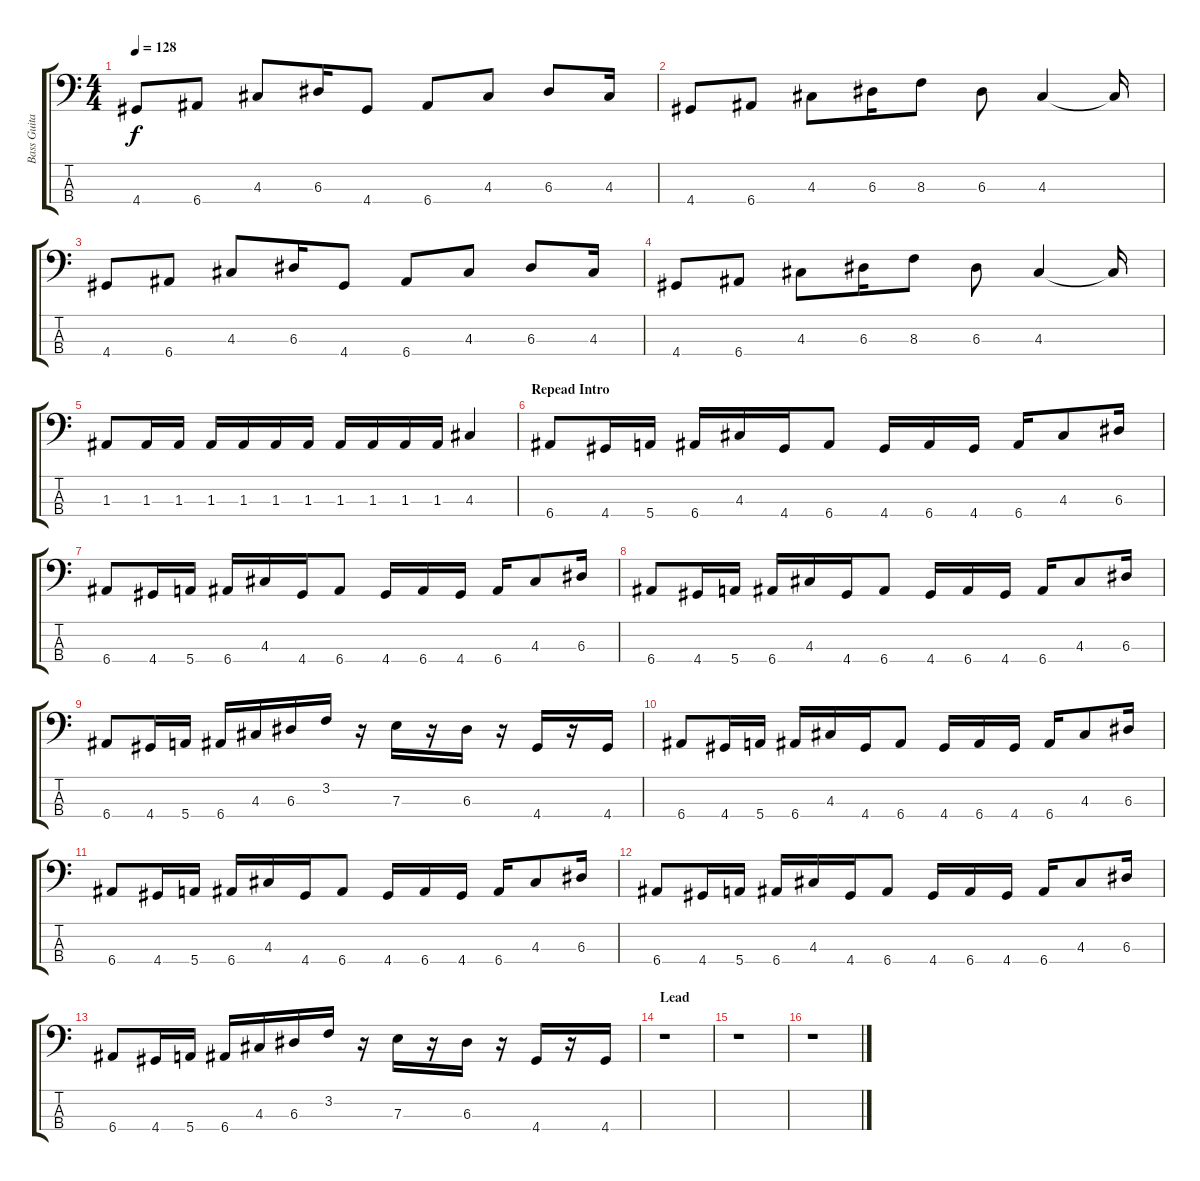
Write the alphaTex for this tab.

\track ("Bass Guitar" "Bass Guita") {instrument fretlessbass}
\staff {score tabs}
\tuning (G2 D2 A1 E1) {hide}
\ts (4 4)
\tempo 128
\clef f4
\ks c
4.4.8{dy f} 6.4.8 4.3.8 6.3.16 4.4.8 6.4.8 4.3.8 6.3.8 4.3.16 |
4.4.8 6.4.8 4.3.8 6.3.16 8.3.8 6.3.8 4.3.4 4.3{t}.16 |
4.4.8 6.4.8 4.3.8 6.3.16 4.4.8 6.4.8 4.3.8 6.3.8 4.3.16 |
4.4.8 6.4.8 4.3.8 6.3.16 8.3.8 6.3.8 4.3.4 4.3{t}.16 |
1.3.8 1.3.16 1.3.16 1.3.16 1.3.16 1.3.16 1.3.16 1.3.16 1.3.16 1.3.16 1.3.16 4.3.4 |
\section ("" "Repead Intro")
6.4.8 4.4.16 5.4.16 6.4.16 4.3.16 4.4.16 6.4.8 4.4.16 6.4.16 4.4.16 6.4.16 4.3.8 6.3.16 |
6.4.8 4.4.16 5.4.16 6.4.16 4.3.16 4.4.16 6.4.8 4.4.16 6.4.16 4.4.16 6.4.16 4.3.8 6.3.16 |
6.4.8 4.4.16 5.4.16 6.4.16 4.3.16 4.4.16 6.4.8 4.4.16 6.4.16 4.4.16 6.4.16 4.3.8 6.3.16 |
6.4.8 4.4.16 5.4.16 6.4.16 4.3.16 6.3.16 3.2.16 r.16 7.3.16 r.16 6.3.16 r.16 4.4.16 r.16 4.4.16 |
6.4.8 4.4.16 5.4.16 6.4.16 4.3.16 4.4.16 6.4.8 4.4.16 6.4.16 4.4.16 6.4.16 4.3.8 6.3.16 |
6.4.8 4.4.16 5.4.16 6.4.16 4.3.16 4.4.16 6.4.8 4.4.16 6.4.16 4.4.16 6.4.16 4.3.8 6.3.16 |
6.4.8 4.4.16 5.4.16 6.4.16 4.3.16 4.4.16 6.4.8 4.4.16 6.4.16 4.4.16 6.4.16 4.3.8 6.3.16 |
6.4.8 4.4.16 5.4.16 6.4.16 4.3.16 6.3.16 3.2.16 r.16 7.3.16 r.16 6.3.16 r.16 4.4.16 r.16 4.4.16 |
\section ("" "Lead")
r.1 |
r.1 |
r.1
